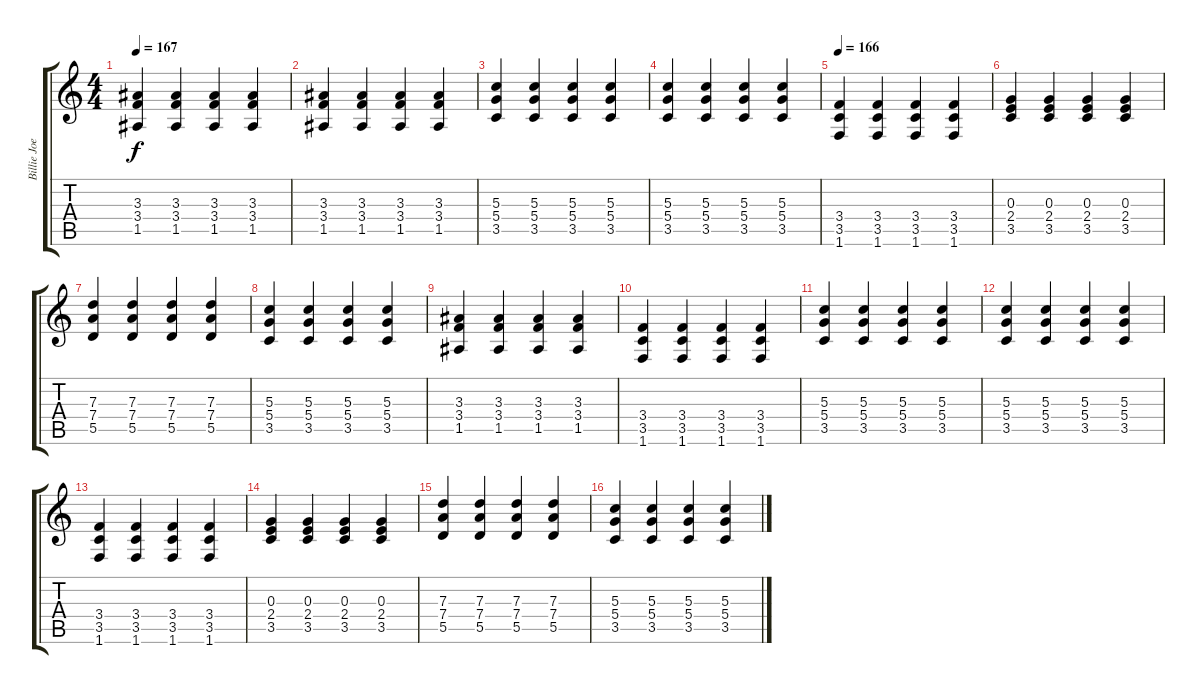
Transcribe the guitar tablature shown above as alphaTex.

\track ("Billie Joe - Electric Rhythm Guitar" "Billie Joe") {instrument distortionguitar}
\staff {score tabs}
\tuning (E4 B3 G3 D3 A2 E2) {hide}
\ts (4 4)
\tempo 167
\clef g2
\ks c
(3.3 3.4 1.5).4{dy f} (3.3 3.4 1.5).4 (3.3 3.4 1.5).4 (3.3 3.4 1.5).4 |
(3.3 3.4 1.5).4 (3.3 3.4 1.5).4 (3.3 3.4 1.5).4 (3.3 3.4 1.5).4 |
(5.3 5.4 3.5).4 (5.3 5.4 3.5).4 (5.3 5.4 3.5).4 (5.3 5.4 3.5).4 |
(5.3 5.4 3.5).4 (5.3 5.4 3.5).4 (5.3 5.4 3.5).4 (5.3 5.4 3.5).4 |
\tempo 166
(3.4 3.5 1.6).4 (3.4 3.5 1.6).4 (3.4 3.5 1.6).4 (3.4 3.5 1.6).4 |
(0.3 2.4 3.5).4 (0.3 2.4 3.5).4 (0.3 2.4 3.5).4 (0.3 2.4 3.5).4 |
(7.3 7.4 5.5).4 (7.3 7.4 5.5).4 (7.3 7.4 5.5).4 (7.3 7.4 5.5).4 |
(5.3 5.4 3.5).4 (5.3 5.4 3.5).4 (5.3 5.4 3.5).4 (5.3 5.4 3.5).4 |
(3.3 3.4 1.5).4 (3.3 3.4 1.5).4 (3.3 3.4 1.5).4 (3.3 3.4 1.5).4 |
(3.4 3.5 1.6).4 (3.4 3.5 1.6).4 (3.4 3.5 1.6).4 (3.4 3.5 1.6).4 |
(5.3 5.4 3.5).4 (5.3 5.4 3.5).4 (5.3 5.4 3.5).4 (5.3 5.4 3.5).4 |
(5.3 5.4 3.5).4 (5.3 5.4 3.5).4 (5.3 5.4 3.5).4 (5.3 5.4 3.5).4 |
(3.4 3.5 1.6).4 (3.4 3.5 1.6).4 (3.4 3.5 1.6).4 (3.4 3.5 1.6).4 |
(0.3 2.4 3.5).4 (0.3 2.4 3.5).4 (0.3 2.4 3.5).4 (0.3 2.4 3.5).4 |
(7.3 7.4 5.5).4 (7.3 7.4 5.5).4 (7.3 7.4 5.5).4 (7.3 7.4 5.5).4 |
(5.3 5.4 3.5).4 (5.3 5.4 3.5).4 (5.3 5.4 3.5).4 (5.3 5.4 3.5).4
